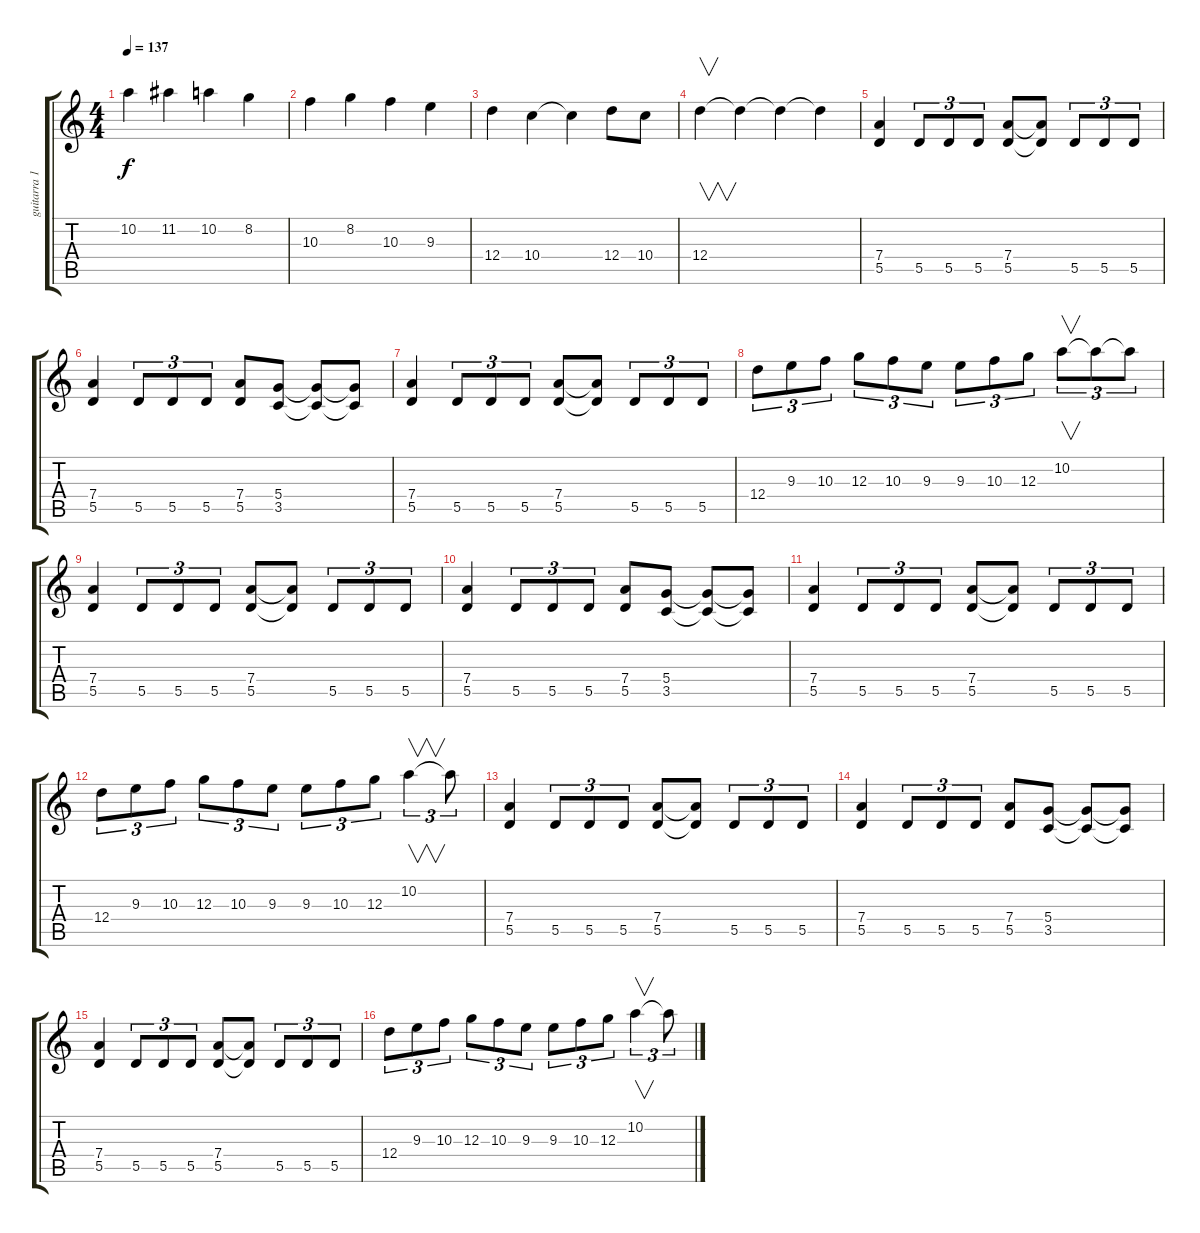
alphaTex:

\track ("guitarra 1" "guitarra 1") {instrument distortionguitar}
\staff {score tabs}
\tuning (E4 B3 G3 D3 A2 E2) {hide}
\ts (4 4)
\tempo 137
\clef g2
\ks c
10.2.4{dy f} 11.2.4 10.2.4 8.2.4 |
10.3.4 8.2.4 10.3.4 9.3.4 |
12.4.4 10.4.4 10.4{t}.4 12.4.8 10.4.8 |
12.4.4{v} 12.4{t}.4 12.4{t}.4 12.4{t}.4 |
(7.4 5.5).4 5.5.8{tu (3 2)} 5.5.8{tu (3 2)} 5.5.8{tu (3 2)} (7.4 5.5).8 (7.4{t} 5.5{t}).8 5.5.8{tu (3 2)} 5.5.8{tu (3 2)} 5.5.8{tu (3 2)} |
(7.4 5.5).4 5.5.8{tu (3 2)} 5.5.8{tu (3 2)} 5.5.8{tu (3 2)} (7.4 5.5).8 (5.4 3.5).8 (5.4{t} 3.5{t}).8 (5.4{t} 3.5{t}).8 |
(7.4 5.5).4 5.5.8{tu (3 2)} 5.5.8{tu (3 2)} 5.5.8{tu (3 2)} (7.4 5.5).8 (7.4{t} 5.5{t}).8 5.5.8{tu (3 2)} 5.5.8{tu (3 2)} 5.5.8{tu (3 2)} |
12.4.8{tu (3 2)} 9.3.8{tu (3 2)} 10.3.8{tu (3 2)} 12.3.8{tu (3 2)} 10.3.8{tu (3 2)} 9.3.8{tu (3 2)} 9.3.8{tu (3 2)} 10.3.8{tu (3 2)} 12.3.8{tu (3 2)} 10.2.8{v tu (3 2)} 10.2{t}.8{tu (3 2)} 10.2{t}.8{tu (3 2)} |
(7.4 5.5).4 5.5.8{tu (3 2)} 5.5.8{tu (3 2)} 5.5.8{tu (3 2)} (7.4 5.5).8 (7.4{t} 5.5{t}).8 5.5.8{tu (3 2)} 5.5.8{tu (3 2)} 5.5.8{tu (3 2)} |
(7.4 5.5).4 5.5.8{tu (3 2)} 5.5.8{tu (3 2)} 5.5.8{tu (3 2)} (7.4 5.5).8 (5.4 3.5).8 (5.4{t} 3.5{t}).8 (5.4{t} 3.5{t}).8 |
(7.4 5.5).4 5.5.8{tu (3 2)} 5.5.8{tu (3 2)} 5.5.8{tu (3 2)} (7.4 5.5).8 (7.4{t} 5.5{t}).8 5.5.8{tu (3 2)} 5.5.8{tu (3 2)} 5.5.8{tu (3 2)} |
12.4.8{tu (3 2)} 9.3.8{tu (3 2)} 10.3.8{tu (3 2)} 12.3.8{tu (3 2)} 10.3.8{tu (3 2)} 9.3.8{tu (3 2)} 9.3.8{tu (3 2)} 10.3.8{tu (3 2)} 12.3.8{tu (3 2)} 10.2.4{v tu (3 2)} 10.2{t}.8{tu (3 2)} |
(7.4 5.5).4 5.5.8{tu (3 2)} 5.5.8{tu (3 2)} 5.5.8{tu (3 2)} (7.4 5.5).8 (7.4{t} 5.5{t}).8 5.5.8{tu (3 2)} 5.5.8{tu (3 2)} 5.5.8{tu (3 2)} |
(7.4 5.5).4 5.5.8{tu (3 2)} 5.5.8{tu (3 2)} 5.5.8{tu (3 2)} (7.4 5.5).8 (5.4 3.5).8 (5.4{t} 3.5{t}).8 (5.4{t} 3.5{t}).8 |
(7.4 5.5).4 5.5.8{tu (3 2)} 5.5.8{tu (3 2)} 5.5.8{tu (3 2)} (7.4 5.5).8 (7.4{t} 5.5{t}).8 5.5.8{tu (3 2)} 5.5.8{tu (3 2)} 5.5.8{tu (3 2)} |
12.4.8{tu (3 2)} 9.3.8{tu (3 2)} 10.3.8{tu (3 2)} 12.3.8{tu (3 2)} 10.3.8{tu (3 2)} 9.3.8{tu (3 2)} 9.3.8{tu (3 2)} 10.3.8{tu (3 2)} 12.3.8{tu (3 2)} 10.2.4{v tu (3 2)} 10.2{t}.8{tu (3 2)}
